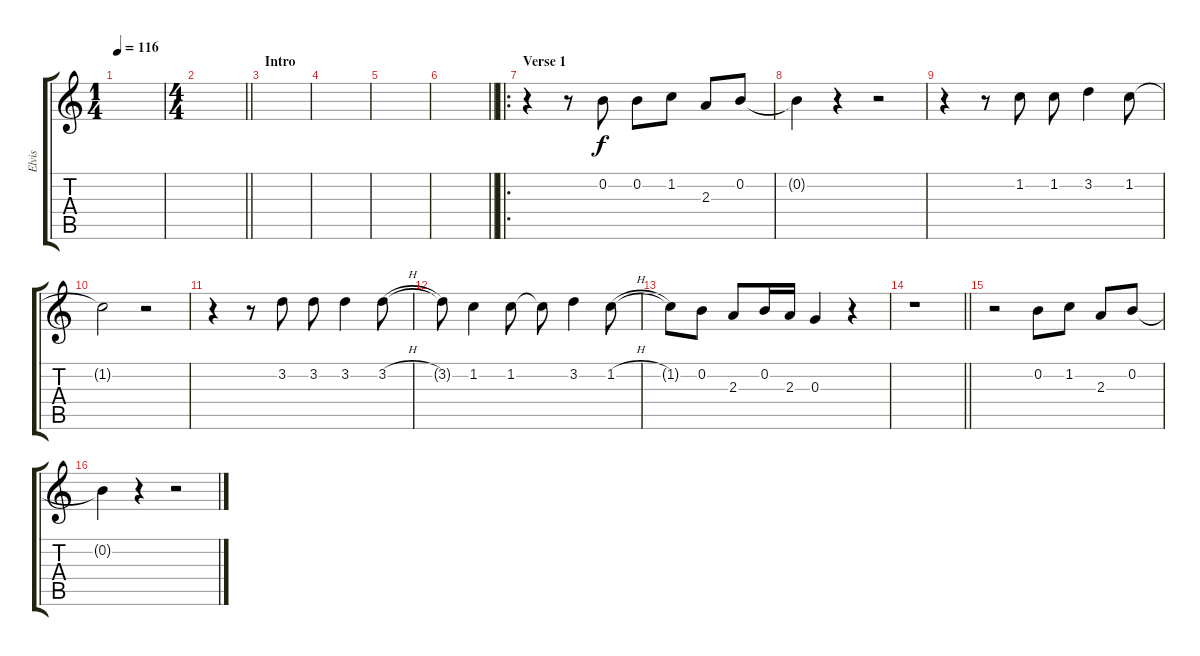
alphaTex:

\track ("Elvis " "Elvis ") {instrument distortionguitar}
\staff {score tabs}
\tuning (E4 B3 G3 D3 A2 E2) {hide}
\ts (1 4)
\tempo 116
\clef g2
\ks c
|
\ts (4 4)
\barLineRight lightlight
|
\section ("" "Intro")
|
|
|
\barLineRight lightlight
|
\ro
\section ("" "Verse 1")
r.4 r.8 0.2.8 0.2.8 1.2.8 2.3.8 0.2.8 |
0.2{t}.4 r.4 r.2 |
r.4 r.8 1.2.8 1.2.8 3.2.4 1.2.8 |
1.2{t}.2 r.2 |
r.4 r.8 3.2.8 3.2.8 3.2.4 3.2{h}.8 |
3.2{t}.8 1.2.4 1.2.8 1.2{t}.8 3.2.4 1.2{h}.8 |
1.2{t}.8 0.2.8 2.3.8 0.2.16 2.3.16 0.3.4 r.4 |
\barLineRight lightlight
r.1 |
r.2 0.2.8 1.2.8 2.3.8 0.2.8 |
0.2{t}.4 r.4 r.2
